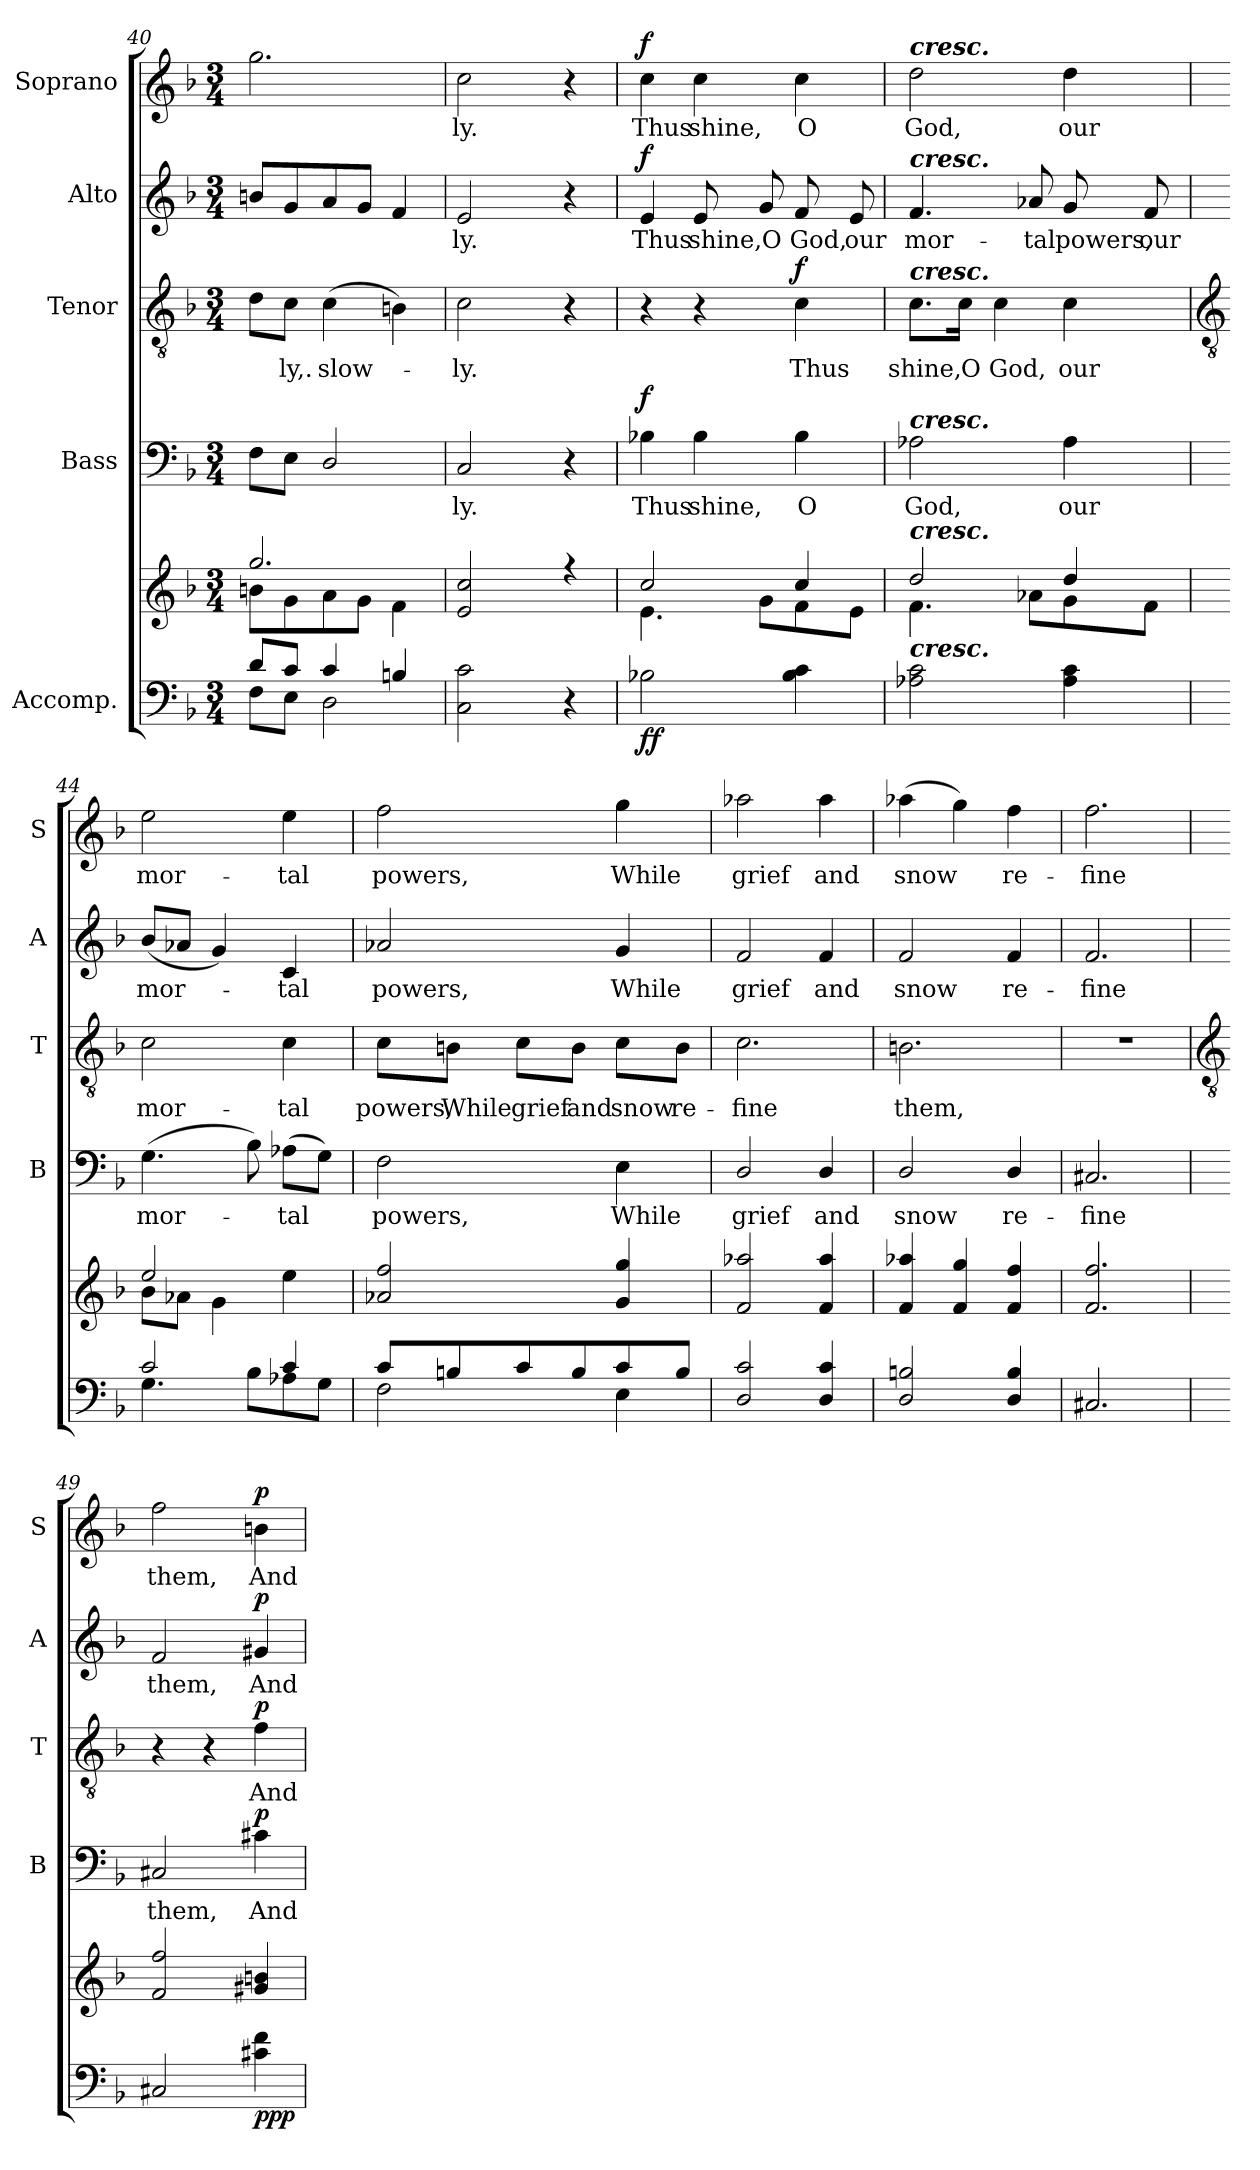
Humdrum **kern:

**kern	**kern	**dynam	**kern	**text	**dynam	**kern	**text	**dynam	**kern	**text	**dynam	**kern	**text	**dynam
*part5	*part5	*part5	*part4	*part4	*part4	*part3	*part3	*part3	*part2	*part2	*part2	*part1	*part1	*part1
*staff6	*staff5	*staff5/6	*staff4	*staff4	*staff4	*staff3	*staff3	*staff3	*staff2	*staff2	*staff2	*staff1	*staff1	*staff1
*I"Accomp.	*	*	*I"Bass	*	*	*I"Tenor	*	*	*I"Alto	*	*	*I"Soprano	*	*
*	*	*	*I'B	*	*	*I'T	*	*	*I'A	*	*	*I'S	*	*
*clefF4	*clefG2	*	*clefF4	*	*	*clefGv2	*	*	*clefG2	*	*	*clefG2	*	*
*k[b-]	*k[b-]	*	*k[b-]	*	*	*k[b-]	*	*	*k[b-]	*	*	*k[b-]	*	*
*F:	*F:	*	*F:	*	*	*F:	*	*	*F:	*	*	*F:	*	*
*M3/4	*M3/4	*	*M3/4	*	*	*M3/4	*	*	*M3/4	*	*	*M3/4	*	*
=40	=40	=40	=40	=40	=40	=40	=40	=40	=40	=40	=40	=40	=40	=40
*^	*^	*	*	*	*	*	*	*	*	*	*	*	*	*
8d/L	8F\L	2.gg/	8bn\L	.	8FL	.	.	8d\L	.	.	8bnL	.	.	2.gg	.	.
!	!	!	!	!	!	!	!	!	!LO:LY:b	!	!	!	!	!	!	!
8c/J	8E\J	.	8g\	.	8EJ	.	.	8c\J	ly,.	.	8g	.	.	.	.	.
!	!	!	!	!	!	!	!	!	!LO:LY:b	!	!	!	!	!	!	!
4c/	2D\	.	8a\	.	2D/	.	.	(>4c	slow-	.	8a	.	.	.	.	.
.	.	.	8g\J	.	.	.	.	.	.	.	8gJ	.	.	.	.	.
4Bn/	.	.	4f\	.	.	.	.	4Bn)	.	.	4f	.	.	.	.	.
=41	=41	=41	=41	=41	=41	=41	=41	=41	=41	=41	=41	=41	=41	=41	=41	=41
!	!	!	!	!	!	!LO:LY:b	!	!	!LO:LY:b	!	!	!LO:LY:b	!	!	!LO:LY:b	!
4ryy	2C\ 2c\	2e 2cc	2.ryy	.	2C	ly.	.	2c	ly.	.	2e	ly.	.	2cc	-ly.	.
4ryy	.	.	.	.	.	.	.	.	.	.	.	.	.	.	.	.
4ryy	4r	4r	.	.	4r	.	.	4r	.	.	4r	.	.	4r	.	.
=42	=42	=42	=42	=42	=42	=42	=42	=42	=42	=42	=42	=42	=42	=42	=42	=42
!	!	!	!	!LO:DY:b=2	!	!LO:LY:b	!	!	!	!	!	!LO:LY:b	!	!	!LO:LY:b	!
!	!	!	!	!LO:DY:n=1:b	!	!	!LO:DY:b	!	!	!	!	!	!LO:DY:b	!	!	!LO:DY:b
2.ryy	2B-X\	2cc/	4.e\	f f	4B-X	Thus	f	4r	.	.	4e	Thus	f	4cc	Thus	f
!	!	!	!	!	!	!LO:LY:b	!	!	!	!	!	!LO:LY:b	!	!	!LO:LY:b	!
.	.	.	.	.	4B-	shine,	.	4r	.	.	8e	shine,	.	4cc	shine,	.
!	!	!	!	!	!	!	!	!	!	!	!	!LO:LY:b	!	!	!	!
.	.	.	8g\L	.	.	.	.	.	.	.	8g	O	.	.	.	.
!	!	!	!	!	!	!LO:LY:b	!	!	!LO:LY:b	!LO:DY:b	!	!LO:LY:b	!	!	!LO:LY:b	!
.	4B-\ 4c\	4cc/	8f\	.	4B-	O	.	4c	Thus	f	8f	God,	.	4cc	O	.
!	!	!	!	!	!	!	!	!	!	!	!	!LO:LY:b	!	!	!	!
.	.	.	8e\J	.	.	.	.	.	.	.	8e	our	.	.	.	.
=43	=43	=43	=43	=43	=43	=43	=43	=43	=43	=43	=43	=43	=43	=43	=43	=43
!	!	!	!	!	!	!	!	!	!	!	!	!	!	!LO:TX:a:Bi:t=cresc.	!	!
!	!	!	!	!	!	!	!	!	!	!	!LO:TX:a:Bi:t=cresc.	!	!	!	!	!
!	!	!	!	!	!	!	!	!LO:TX:a:Bi:t=cresc.	!	!	!	!	!	!	!	!
!	!	!	!	!	!LO:TX:a:Bi:t=cresc.	!	!	!	!	!	!	!	!	!	!	!
!	!	!LO:TX:a:Bi:t=cresc.	!	!	!	!	!	!	!	!	!	!	!	!	!	!
!LO:TX:a:Bi:t=cresc.	!	!	!	!	!	!	!	!	!	!	!	!	!	!	!	!
!	!	!	!	!	!	!LO:LY:b	!	!	!LO:LY:b	!	!	!LO:LY:b	!	!	!LO:LY:b	!
2ryy	2A-X\ 2c\	2dd/	4.f\	.	2A-X	God,	.	8.c\L	shine,	.	4.f	mor-	.	2dd	God,	.
!	!	!	!	!	!	!	!	!	!LO:LY:b	!	!	!	!	!	!	!
.	.	.	.	.	.	.	.	16c\Jk	O	.	.	.	.	.	.	.
!	!	!	!	!	!	!	!	!	!LO:LY:b	!	!	!	!	!	!	!
.	.	.	.	.	.	.	.	4c	God,	.	.	.	.	.	.	.
!	!	!	!	!	!	!	!	!	!	!	!	!LO:LY:b	!	!	!	!
.	.	.	8a-X\L	.	.	.	.	.	.	.	8a-X	-tal	.	.	.	.
!	!	!	!	!	!	!LO:LY:b	!	!	!LO:LY:b	!	!	!LO:LY:b	!	!	!LO:LY:b	!
8.ryy	4A-\ 4c\	4dd/	8g\	.	4A-	our	.	4c	our	.	8g	powers,	.	4dd	our	.
!	!	!	!	!	!	!	!	!	!	!	!	!LO:LY:b	!	!	!	!
.	.	.	8f\J	.	.	.	.	.	.	.	8f	our	.	.	.	.
16ryy	.	.	.	.	.	.	.	.	.	.	.	.	.	.	.	.
!!LO:LB:g=z
=44	=44	=44	=44	=44	=44	=44	=44	=44	=44	=44	=44	=44	=44	=44	=44	=44
*	*	*	*	*	*	*	*	*clefGv2	*	*	*	*	*	*	*	*
!	!	!	!	!	!	!LO:LY:b	!	!	!LO:LY:b	!	!	!LO:LY:b	!	!	!LO:LY:b	!
2c/	4.G\	2ee/	8b-\L	.	(>4.G	mor-	.	2c	mor-	.	(<8b-L	mor-	.	2ee	mor-	.
.	.	.	8a-X\J	.	.	.	.	.	.	.	8a-XJ	.	.	.	.	.
.	.	.	4g\	.	.	.	.	.	.	.	4g)	.	.	.	.	.
.	8B-\L	.	.	.	8B-)	.	.	.	.	.	.	.	.	.	.	.
!	!	!	!	!	!	!LO:LY:b	!	!	!LO:LY:b	!	!	!LO:LY:b	!	!	!LO:LY:b	!
4c/	8A-X\	4ee	4ryy	.	(>8A-XL	tal	.	4c	-tal	.	4c	tal	.	4ee	-tal	.
.	8G\J	.	.	.	8GJ)	.	.	.	.	.	.	.	.	.	.	.
=45	=45	=45	=45	=45	=45	=45	=45	=45	=45	=45	=45	=45	=45	=45	=45	=45
!	!	!	!LO:N:vis=1	!	!	!LO:LY:b	!	!	!LO:LY:b	!	!	!LO:LY:b	!	!	!LO:LY:b	!
8c/L	2F\	2a-X 2ff	2.ryy	.	2F\	powers,	.	8c\L	powers,	.	2a-X	powers,	.	2ff	powers,	.
!	!	!	!	!	!	!	!	!	!LO:LY:b	!	!	!	!	!	!	!
8Bn/	.	.	.	.	.	.	.	8Bn\J	While	.	.	.	.	.	.	.
!	!	!	!	!	!	!	!	!	!LO:LY:b	!	!	!	!	!	!	!
8c/	.	.	.	.	.	.	.	8c\L	grief	.	.	.	.	.	.	.
!	!	!	!	!	!	!	!	!	!LO:LY:b	!	!	!	!	!	!	!
8B/	.	.	.	.	.	.	.	8B\J	and	.	.	.	.	.	.	.
!	!	!	!	!	!	!LO:LY:b	!	!	!LO:LY:b	!	!	!LO:LY:b	!	!	!LO:LY:b	!
8c/	4E\	4g 4gg	.	.	4E	While	.	8c\L	snow	.	4g	While	.	4gg	While	.
!	!	!	!	!	!	!	!	!	!LO:LY:b	!	!	!	!	!	!	!
8B/J	.	.	.	.	.	.	.	8B\J	re-	.	.	.	.	.	.	.
=46	=46	=46	=46	=46	=46	=46	=46	=46	=46	=46	=46	=46	=46	=46	=46	=46
!	!LO:N:vis=1	!	!LO:N:vis=1	!	!	!LO:LY:b	!	!	!LO:LY:b	!	!	!LO:LY:b	!	!	!LO:LY:b	!
2D 2c	2.ryy	2f 2aa-X	2.ryy	.	2D/	grief	.	2.c	-fine	.	2f	grief	.	2aa-X	grief	.
!	!	!	!	!	!	!LO:LY:b	!	!	!	!	!	!LO:LY:b	!	!	!LO:LY:b	!
4D 4c	.	4f 4aa-	.	.	4D/	and	.	.	.	.	4f	and	.	4aa-	and	.
=47	=47	=47	=47	=47	=47	=47	=47	=47	=47	=47	=47	=47	=47	=47	=47	=47
!	!LO:N:vis=1	!	!LO:N:vis=1	!	!	!LO:LY:b	!	!	!LO:LY:b	!	!	!LO:LY:b	!	!	!LO:LY:b	!
2D 2Bn	2.ryy	4f 4aa-X	2.ryy	.	2D/	snow	.	2.Bn	them,	.	2f	snow	.	(>4aa-X	snow	.
.	.	4f 4gg	.	.	.	.	.	.	.	.	.	.	.	4gg)	.	.
!	!	!	!	!	!	!LO:LY:b	!	!	!	!	!	!LO:LY:b	!	!	!LO:LY:b	!
4D 4B	.	4f 4ff	.	.	4D/	re-	.	.	.	.	4f	re-	.	4ff	re-	.
=48	=48	=48	=48	=48	=48	=48	=48	=48	=48	=48	=48	=48	=48	=48	=48	=48
!	!LO:N:vis=1	!	!LO:N:vis=1	!	!	!LO:LY:b	!	!LO:N:vis=1	!	!	!	!LO:LY:b	!	!	!LO:LY:b	!
2.C#X/	2.ryy	2.f 2.ff	2.ryy	.	2.C#X	-fine	.	2.r	.	.	2.f	-fine	.	2.ff	-fine	.
*v	*v	*	*	*	*	*	*	*	*	*	*	*	*	*	*	*
!!LO:LB:g=z
=49	=49	=49	=49	=49	=49	=49	=49	=49	=49	=49	=49	=49	=49	=49	=49
*	*	*	*	*	*	*	*clefGv2	*	*	*	*	*	*	*	*
*^	*	*	*	*	*	*	*	*	*	*	*	*	*	*	*
!	!	!	!	!	!	!LO:LY:b	!	!	!	!	!	!LO:LY:b	!	!	!LO:LY:b	!
*v	*v	*	*	*	*	*	*	*	*	*	*	*	*	*	*	*
2C#X/	2f 2ff	2.ryy	.	2C#X	them,	.	4r	.	.	2f	them,	.	2ff	them,	.
.	.	.	.	.	.	.	4r	.	.	.	.	.	.	.	.
!	!	!	!LO:DY:b=2	!	!LO:LY:b	!	!	!LO:LY:b	!	!	!LO:LY:b	!	!	!LO:LY:b	!
!	!	!	!LO:DY:n=1:b=2	!	!	!	!	!	!	!	!	!	!	!	!
!	!	!	!LO:DY:n=2:b	!	!	!LO:DY:b	!	!	!LO:DY:b	!	!	!LO:DY:b	!	!	!LO:DY:b
4c#X 4f	4g#X 4bn	.	p p p	4c#X	And	p	4f	And	p	4g#X	And	p	4bn	And	p
*	*v	*v	*	*	*	*	*	*	*	*	*	*	*	*	*
=	=	=	=	=	=	=	=	=	=	=	=	=	=	=
*-	*-	*-	*-	*-	*-	*-	*-	*-	*-	*-	*-	*-	*-	*-
